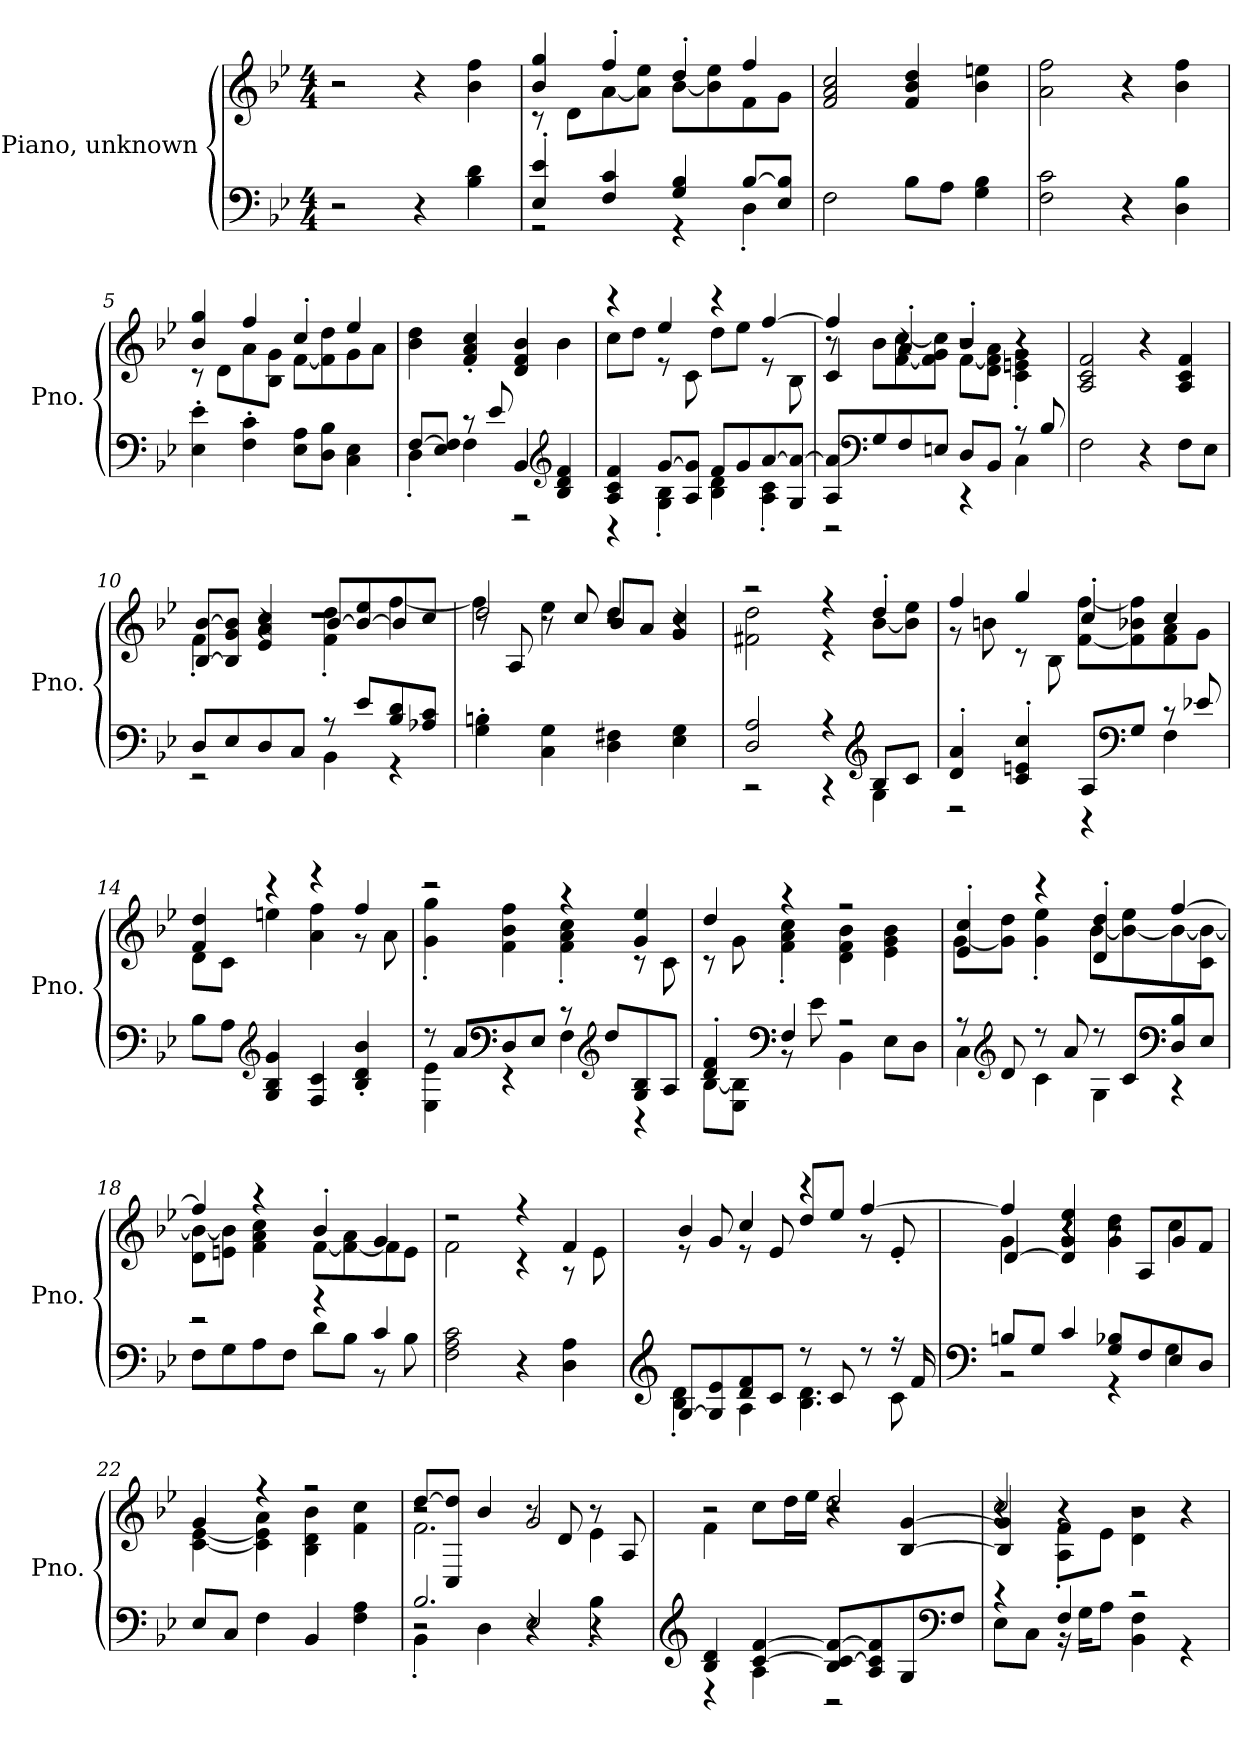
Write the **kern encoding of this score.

**kern	**kern
*part1	*part1
*staff2	*staff1
*I"Piano, unknown	*
*I'Pno.	*
*clefF4	*clefG2
*k[b-e-]	*k[b-e-]
*M4/4	*M4/4
*MM120	*MM120
=1	=1
2r	2r
4r	4r
4B-\ 4d\	4b-\ 4ff\
=2	=2
*^	*^
4E-/' 4e-/'	2r	4b-/ 4gg/	8r
.	.	.	8d\L
4F/ 4c/	.	4ff'/	[8a\
.	.	.	8a\] 8ee-\J
4G/ 4B-/	4r	4dd'/	[8b-\L
.	.	.	8b-\] 8ee-\
[8B-/L	4D'\	4ff/	8f\
8E-/ 8B-/]J	.	.	8g\J
*v	*v	*	*
*	*v	*v
=3	=3
2F\	2f/ 2a/ 2cc/
8B-\L	4f/ 4b-/ 4dd/
8A\J	.
4G\ 4B-\	4b-\ 4een\
=4	=4
2F\ 2c\	2a\ 2ff\
4r	4r
4D\ 4B-\	4b-\ 4ff\
=5	=5
*	*^
4E-\' 4e-\'	4b-/ 4gg/	8r
.	.	8d\L
4F\' 4c\'	4ff/	8a\
.	.	8B-\ 8g\J
8E-\ 8A\L	4cc'/	[8f\L
8D\ 8B-\J	.	8f\] 8dd\
4C\ 4E-\	4ee-/	8g\
.	.	8a\J
*	*v	*v
=6	=6
*^	*
[8F/L	4D'\	4b-\ 4dd\
8E-/ 8F/]J	.	.
8r	4F\	4f/' 4a/' 4cc/'
8e-/	.	.
4BB-/	2r	4d/ 4f/ 4b-/
*clefG2	*	*
4B-/ 4d/ 4f/	.	4b-\
!!LO:LB:g=z
=7	=7	=7
*	*	*^
4A/ 4c/ 4f/	4r	4r	8cc\L
.	.	.	8dd\J
[8g/L	4G\' 4B-\'	4ee-/	8r
8A/ 8g/]J	.	.	8c\
8f/L	4B-\ 4d\	4r	8dd\L
8g/	.	.	8ee-\J
[8a/	4A\' 4c\'	[4ff/	8r
8G/ 8a/_J	.	.	8B-\
=8	=8	=8	=8
*	*	*	*^
8A/ 8a/]L	2r	4ff/]	8r	4c/
*clefF4	*	*	*	*
8G/	.	.	8b-\L	.
8F/	.	4a'/	[8f\ [8cc\	4r
8En/J	.	.	8f\] 8g\ 8cc\]J	.
8D/L	4r	4b-'/	[8f\L	2r
8BB-/J	.	.	8d\ 8f\] 8a\J	.
8r	4C\	4r	4c\' 4en\' 4g\'	.
8B-/	.	.	.	.
*v	*v	*	*	*
*	*v	*v	*v
=9	=9
2F\	2A/ 2c/ 2f/
4r	4r
8F\L	4A/ 4c/ 4f/
8E-\J	.
=10	=10
*^	*^
*	*	*	*^
8D/L	2r	1r	4f'\	[8B-/ [8b-/L
8E-/	.	.	.	8B-/] 8g/ 8b-/]J
8D/	.	.	4r	4e-/ 4a/ 4cc/
8C/J	.	.	.	.
8r	4BB-\	.	4f\' 4dd\'	[8b-/L
8e-/L	.	.	.	8b-/_ 8ee-/
8B-/ 8d/	4r	.	[4ff\	8b-/]
8A-X/ 8c/J	.	.	.	8cc/J
*v	*v	*	*	*
!!LO:LB:g=z	!!	!!
=11	=11	=11	=11
4G\' 4Bn\'	2dd/	4ff\]	8r
.	.	.	8A/
4C\ 4G\	.	4ee-\	8r
.	.	.	8cc/
4D\ 4F#X\	4dd/	2r	8b-/L
.	.	.	8a/J
4E-\ 4G\	4r	.	4g/ 4cc/
*	*	*v	*v
=12	=12	=12
*^	*	*
2D/ 2A/	2r	2r	2f#X\ 2dd\
4r	4r	4r	4r
*clefG2	*	*	*
8B-/L	4G\	4dd'/	[8b-\L
8c/J	.	.	8b-\] 8ee-\J
=13	=13	=13	=13
4d/' 4a/'	2r	4ff/	8r
.	.	.	8bn\
4c/' 4en/' 4cc/'	.	4gg/	8r
.	.	.	8B-\
8A/L	4r	4cc'/	[8f\ [8ff\L
*clefF4	*	*	*
8G/J	.	.	8f\] 8b-X\ 8ff\]
8r	4F\	4cc/	8f\ 8a\
8e-X/	.	.	8g\J
*v	*v	*	*
=14	=14	=14
8B-\L	4f/ 4dd/	8d\L
8A\J	.	8c\J
*clefG2	*	*
4G/ 4B-/ 4g/	4r	4een\
4F/ 4c/	4r	4a\ 4ff\
4B-/' 4d/' 4b-/'	4ff/	8r
.	.	8a\
!!LO:LB:g=z	!!
=15	=15	=15
*^	*	*
8r	4E-\ 4e-\	2r	4g\' 4gg\'
8a/L	.	.	.
*clefF4	*	*	*
8D/	4r	.	4f\ 4b-\ 4ff\
8E-/J	.	.	.
8r	4F\	4r	4f\' 4a\' 4cc\'
*clefG2	*	*	*
8dd/L	.	.	.
8G/ 8B-/	4r	4g/ 4ee-/	8r
8A/J	.	.	8c\
=16	=16	=16	=16
4d/' 4f/'	[8B-\L	4dd/	8r
.	8E-\ 8B-\]J	.	8g\
*clefF4	*	*	*
4F/	8r	4r	4f\' 4a\' 4cc\'
.	8e-\	.	.
2r	4BB-\	2r	4d\ 4f\ 4b-\
.	8E-\L	.	4e-\ 4g\ 4b-\
.	8D\J	.	.
=17	=17	=17	=17
8r	4C\	4e-/' 4cc/'	[8g\L
*clefG2	*	*	*
8d/	.	.	8g\] 8dd\J
8r	4c\	4r	4g\' 4ee-\'
8a/	.	.	.
8r	4G\	4d/' 4dd/'	[8b-\L
8c/L	.	.	8b-\_ 8ee-\
*clefF4	*	*	*
8D/ 8B-/	4r	[4ff/	8b-\_
8E-/J	.	.	8c\ 8b-\_J
!!LO:LB:g=z	!!
=18	=18	=18	=18
2r	8F\L	4ff/]	8d\ 8b-\_L
.	8G\	.	8en\ 8b-\]J
.	8A\	4r	4f\ 4a\ 4cc\
.	8F\J	.	.
4r	8d\L	4b-'/	[8f\L
.	8B-\J	.	8f\_ 8a\
4c/	8r	4g/	8f\]
.	8B-\	.	8e\J
*v	*v	*	*
=19	=19	=19
2F\ 2A\ 2c\	2r	2f\
4r	4r	4r
4D\ 4A\	4f/	8r
.	.	8e-\
=20	=20	=20
*clefG2	*	*
*^	*	*
[8G/L	4B-\' 4d\'	4b-/	8r
8G/] 8e-/	.	.	8g/
8d/ 8f/	4A\	4cc/	8r
8c/J	.	.	8e-/
8r	4.B-\ 4.d\	4r	8dd/L
8c/	.	.	8ee-/J
8r	.	[4ff/	8r
16r	8c\	.	8e-'/
16f/	.	.	.
*	*	*v	*v
=21	=21	=21
*clefF4	*	*
*	*	*^
*	*	*	*^
8Bn/L	2r	4ff/]	4g\	[4d/
8G/J	.	.	.	.
4c/	.	4r	4r	4d/] 4g/ 4ee-/
8G/ 8B-X/L	4r	2r	4g\ 4dd\	8r
8F/	.	.	.	8A/L
8E-/	4G\	.	4cc\	8g/
8D/J	.	.	.	8f/J
*v	*v	*	*	*
*	*	*v	*v
!!LO:LB:g=z
=22	=22	=22
8E-/L	4g/	[4c\ [4e-\
8C/J	.	.
4F\	4r	4c\] 4e-\] 4a\
4BB-/	2r	4B-\ 4d\ 4b-\
4F\ 4A\	.	4f\ 4cc\
=23	=23	=23
*^	*	*^
*	*^	*	*	*
2.B-/	4BB-'\	2r	2r	2.f\	[8dd/L
.	.	.	.	.	8C/ 8dd/]J
.	4D\	.	.	.	4b-/
.	4r	2E-/	2g/	.	8r
.	.	.	.	.	8d/
4r	4B-'\	.	.	4e-\	8r
.	.	.	.	.	8A/
*v	*v	*v	*	*	*
=24	=24	=24	=24
*clefG2	*	*	*
*^	*	*	*
4B-/ 4d/	4r	2r	4f\	2r
[4c/ [4f/	4A\	.	8cc\L	.
.	.	.	16dd\L	.
.	.	.	16ee-\JJ	.
8B-/ 8c/_ 8f/_L	2r	2dd/	2r	4r
8A/ 8c/] 8f/]	.	.	.	.
8G/	.	.	.	[4B-/ [4g/
*clefF4	*	*	*	*
8F/J	.	.	.	.
=25	=25	=25	=25	=25
4r	8E-\L	2cc/	4r	4B-/] 4g/]
.	8C\J	.	.	.
4F/	16r	.	8A\' 8f\'L	4r
.	16G\KL	.	.	.
.	8A\J	.	8e-\J	.
2r	4BB-\ 4F\	2r	4d\ 4b-\	2r
.	4r	.	4r	.
*v	*v	*	*	*
*	*v	*v	*v
=	=
*-	*-
